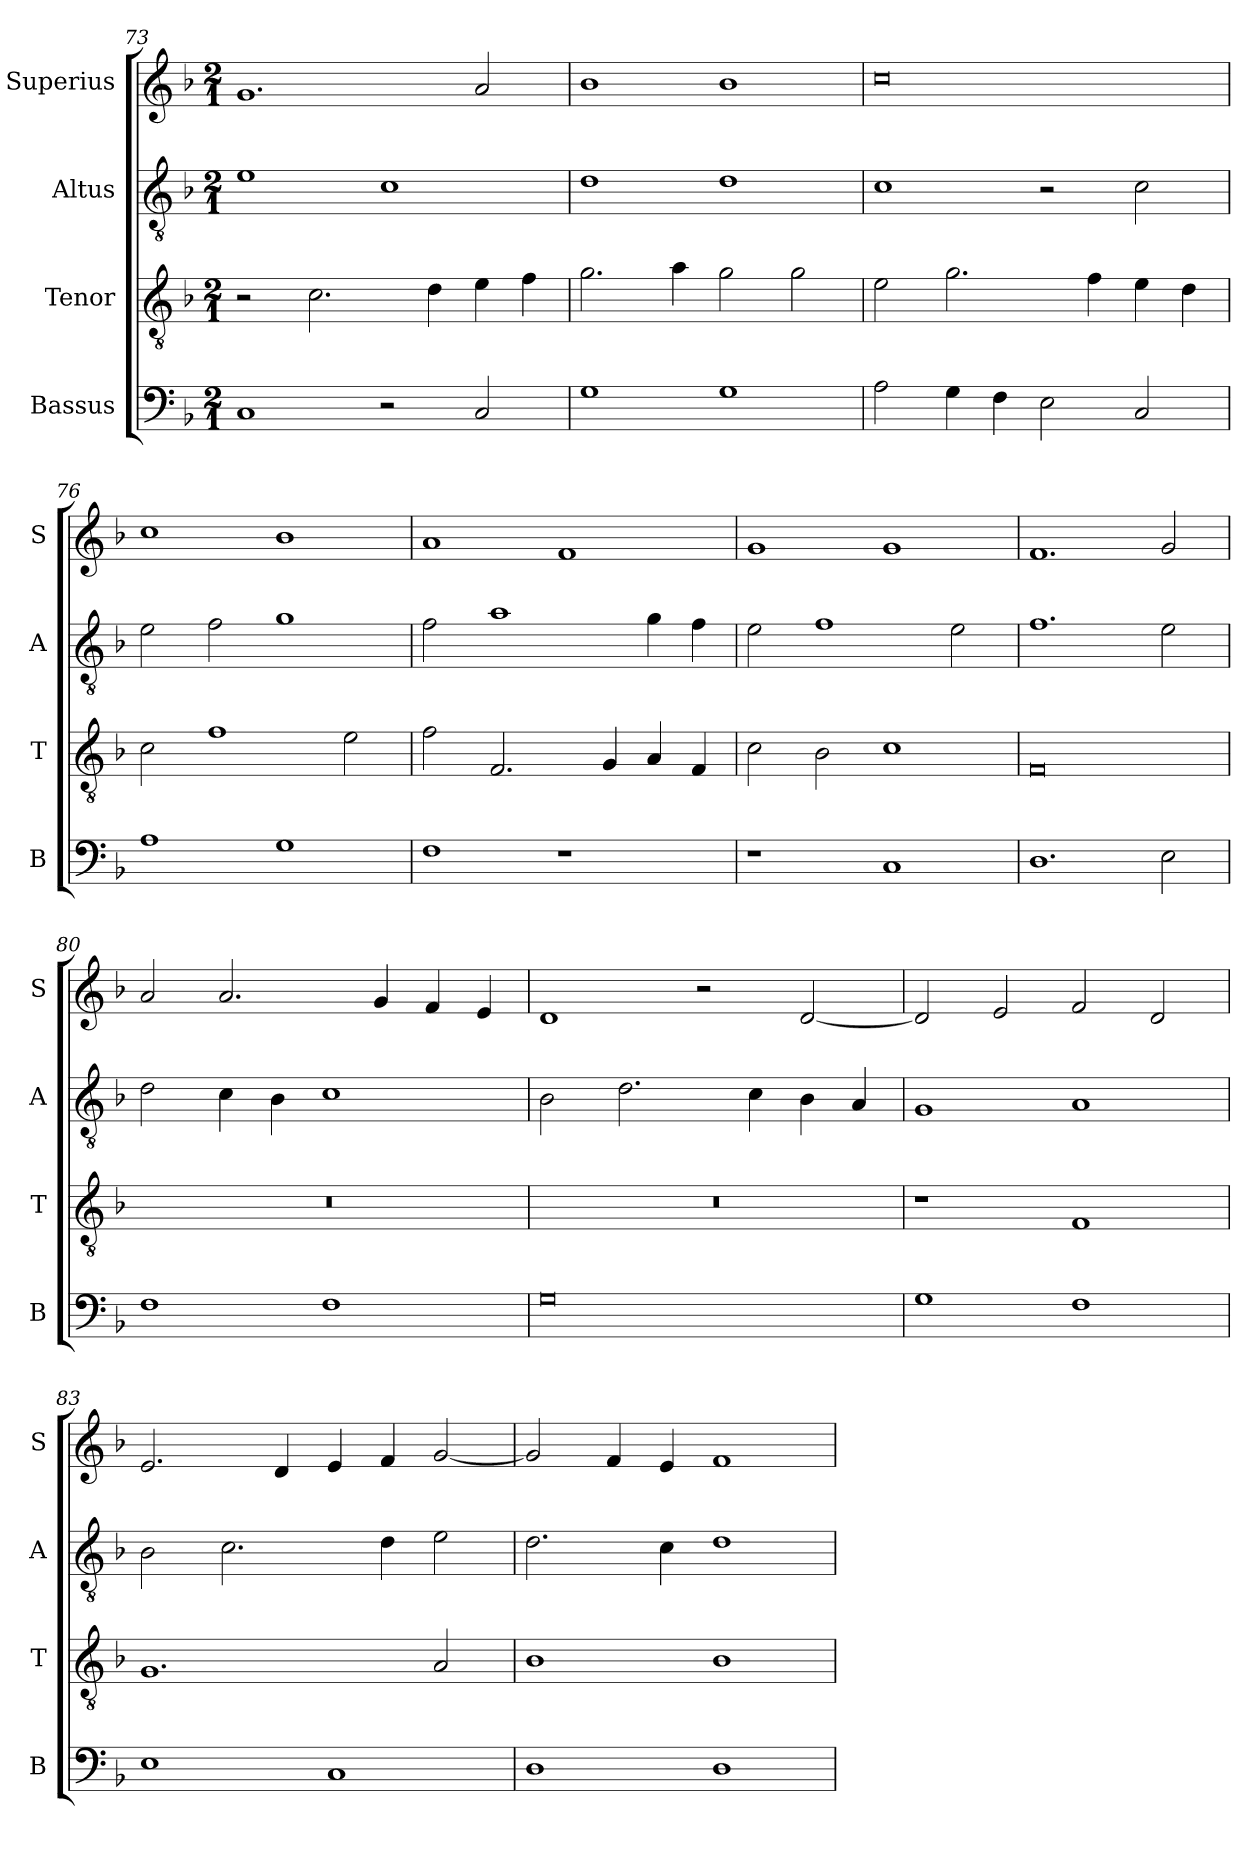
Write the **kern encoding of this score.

**kern	**kern	**kern	**kern
*part4	*part3	*part2	*part1
*staff4	*staff3	*staff2	*staff1
*I"Bassus	*I"Tenor	*I"Altus	*I"Superius
*I'B	*I'T	*I'A	*I'S
*clefF4	*clefGv2	*clefGv2	*clefG2
*k[b-]	*k[b-]	*k[b-]	*k[b-]
*M2/1	*M2/1	*M2/1	*M2/1
=73	=73	=73	=73
1C	2r	1e	1.g
.	2.c	.	.
2r	.	1c	.
.	4d	.	.
2C	4e	.	2a
.	4f	.	.
=74	=74	=74	=74
1G	2.g	1d	1b-
.	4a	.	.
1G	2g	1d	1b-
.	2g	.	.
=75	=75	=75	=75
2A	2e	1c	0cc
4G	2.g	.	.
4F	.	.	.
2E	.	2r	.
.	4f	.	.
2C	4e	2c	.
.	4d	.	.
=76	=76	=76	=76
1A	2c	2e	1cc
.	1f	2f	.
1G	.	1g	1b-
.	2e	.	.
=77	=77	=77	=77
1F	2f	2f	1a
.	2.F	1a	.
1r	.	.	1f
.	4G	.	.
.	4A	4g	.
.	4F	4f	.
=78	=78	=78	=78
1r	2c	2e	1g
.	2B-	1f	.
1C	1c	.	1g
.	.	2e	.
=79	=79	=79	=79
1.D	0F	1.f	1.f
2E	.	2e	2g
=80	=80	=80	=80
1F	0r	2d	2a
.	.	4c	2.a
.	.	4B-	.
1F	.	1c	.
.	.	.	4g
.	.	.	4f
.	.	.	4e
=81	=81	=81	=81
0G	0r	2B-	1d
.	.	2.d	.
.	.	.	2r
.	.	4c	.
.	.	4B-	[2d
.	.	4A	.
=82	=82	=82	=82
1G	1r	1G	2d]
.	.	.	2e
1F	1F	1A	2f
.	.	.	2d
=83	=83	=83	=83
1E	1.G	2B-	2.e
.	.	2.c	.
.	.	.	4d
1C	.	.	4e
.	.	4d	4f
.	2A	2e	[2g
=84	=84	=84	=84
1D	1B-	2.d	2g]
.	.	.	4f
.	.	4c	4e
1D	1B-	1d	1f
=	=	=	=
*-	*-	*-	*-
